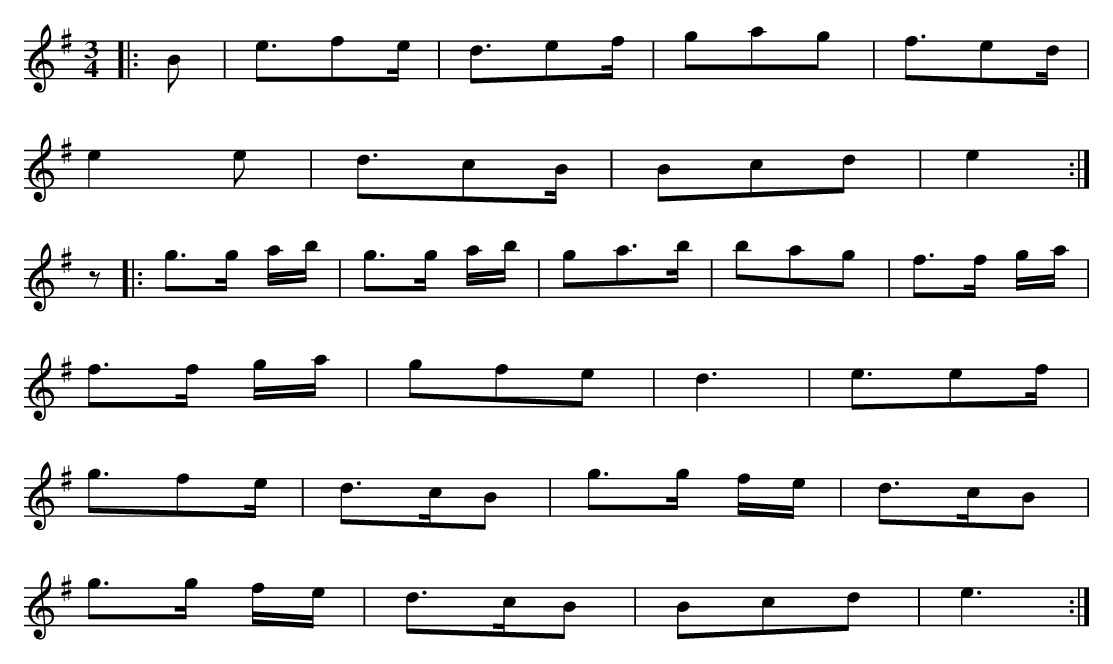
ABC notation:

X:1
M:3/4
K:Emin
|:B|e3/2fe/|d3/2ef/|gag|f3/2ed/|
e2e|d3/2cB/|Bcd|e2:|
z|:g>g a/b/|g>g a/b/|ga>b|bag|f>f g/a/|
f>f g/a/|gfe|d3|e3/2ef/|
g3/2fe/|d>cB|g>g f/e/|d>cB|
g>g f/e/|d>cB|Bcd|e3:|
